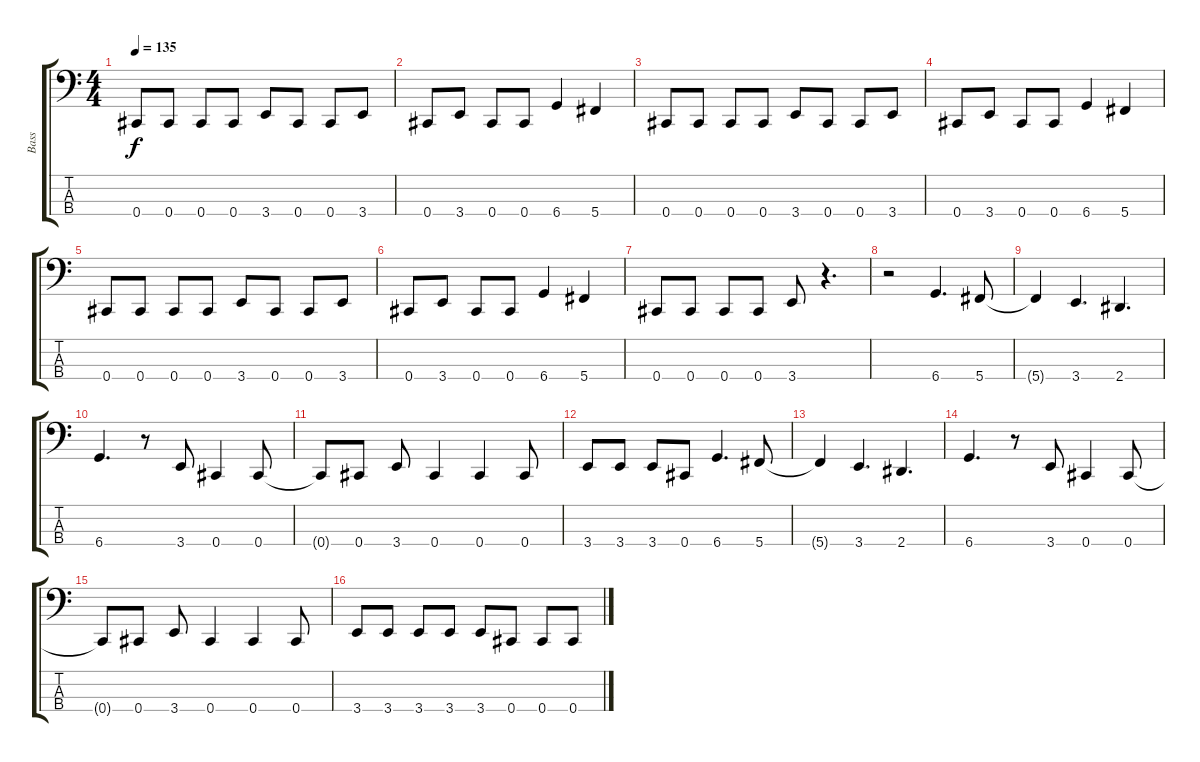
\track ("Bass" "Bass") {instrument electricbasspick}
\staff {score tabs}
\tuning (Gb2 Db2 Ab1 Db1) {hide}
\ts (4 4)
\tempo 135
\clef f4
\ks c
0.4.8{dy f} 0.4.8 0.4.8 0.4.8 3.4.8 0.4.8 0.4.8 3.4.8 |
0.4.8 3.4.8 0.4.8 0.4.8 6.4.4 5.4.4 |
0.4.8 0.4.8 0.4.8 0.4.8 3.4.8 0.4.8 0.4.8 3.4.8 |
0.4.8 3.4.8 0.4.8 0.4.8 6.4.4 5.4.4 |
0.4.8 0.4.8 0.4.8 0.4.8 3.4.8 0.4.8 0.4.8 3.4.8 |
0.4.8 3.4.8 0.4.8 0.4.8 6.4.4 5.4.4 |
0.4.8 0.4.8 0.4.8 0.4.8 3.4.8 r.4{d} |
r.2 6.4.4{d} 5.4.8 |
5.4{t}.4 3.4.4{d} 2.4.4{d} |
6.4.4{d} r.8 3.4.8 0.4.4 0.4.8 |
0.4{t}.8 0.4.8 3.4.8 0.4.4 0.4.4 0.4.8 |
3.4.8 3.4.8 3.4.8 0.4.8 6.4.4{d} 5.4.8 |
5.4{t}.4 3.4.4{d} 2.4.4{d} |
6.4.4{d} r.8 3.4.8 0.4.4 0.4.8 |
0.4{t}.8 0.4.8 3.4.8 0.4.4 0.4.4 0.4.8 |
3.4.8 3.4.8 3.4.8 3.4.8 3.4.8 0.4.8 0.4.8 0.4.8
